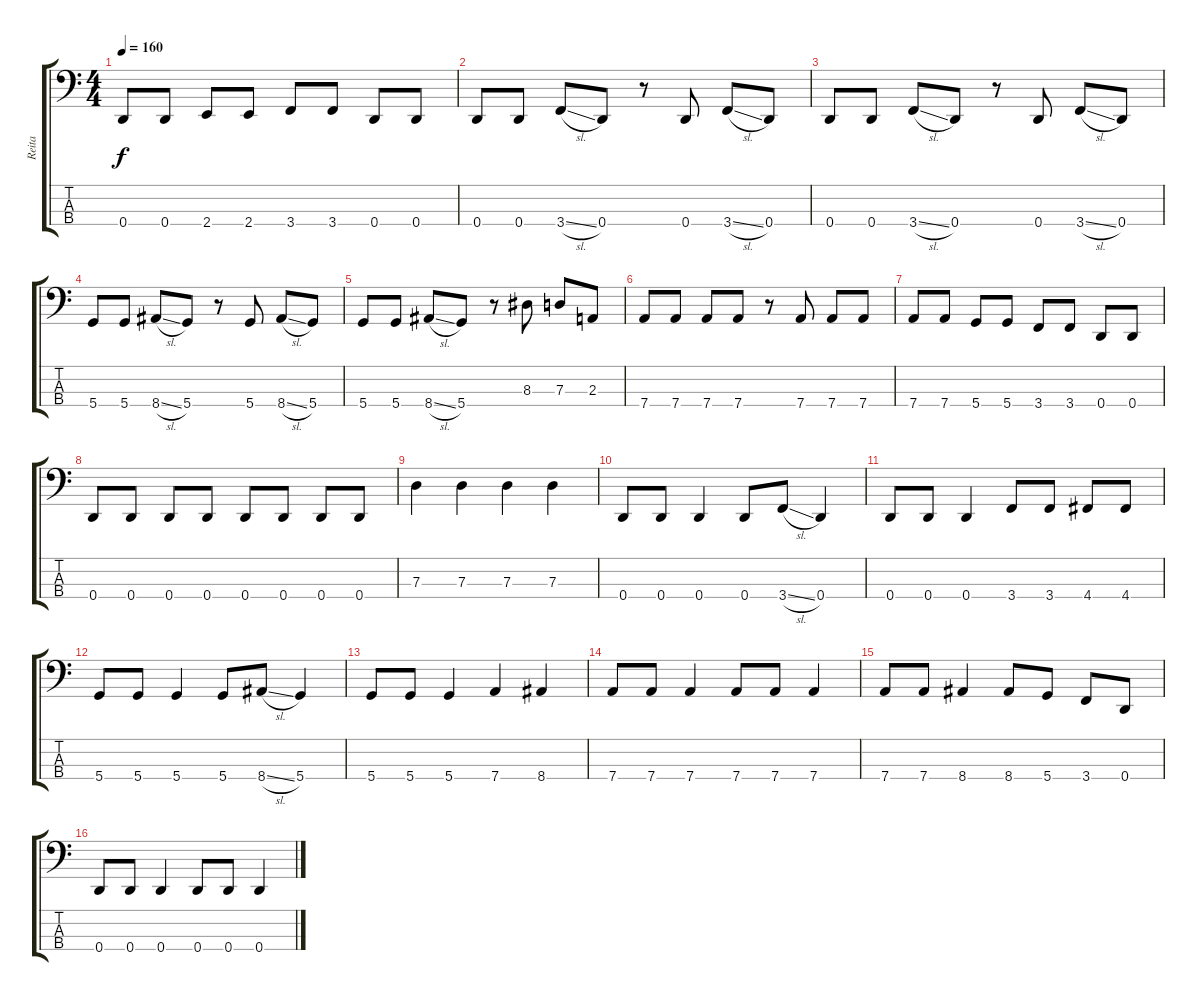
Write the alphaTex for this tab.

\track ("Reita" "Reita") {instrument electricbasspick}
\staff {score tabs}
\tuning (F2 C2 G1 D1) {hide}
\ts (4 4)
\tempo 160
\clef f4
\ks c
0.4.8{dy f} 0.4.8 2.4.8 2.4.8 3.4.8 3.4.8 0.4.8 0.4.8 |
0.4.8 0.4.8 3.4{sl}.8 0.4.8 r.8 0.4.8 3.4{sl}.8 0.4.8 |
0.4.8 0.4.8 3.4{sl}.8 0.4.8 r.8 0.4.8 3.4{sl}.8 0.4.8 |
5.4.8 5.4.8 8.4{sl}.8 5.4.8 r.8 5.4.8 8.4{sl}.8 5.4.8 |
5.4.8 5.4.8 8.4{sl}.8 5.4.8 r.8 8.3.8 7.3.8 2.3.8 |
7.4.8 7.4.8 7.4.8 7.4.8 r.8 7.4.8 7.4.8 7.4.8 |
7.4.8 7.4.8 5.4.8 5.4.8 3.4.8 3.4.8 0.4.8 0.4.8 |
0.4.8 0.4.8 0.4.8 0.4.8 0.4.8 0.4.8 0.4.8 0.4.8 |
7.3.4 7.3.4 7.3.4 7.3.4 |
0.4.8 0.4.8 0.4.4 0.4.8 3.4{sl}.8 0.4.4 |
0.4.8 0.4.8 0.4.4 3.4.8 3.4.8 4.4.8 4.4.8 |
5.4.8 5.4.8 5.4.4 5.4.8 8.4{sl}.8 5.4.4 |
5.4.8 5.4.8 5.4.4 7.4.4 8.4.4 |
7.4.8 7.4.8 7.4.4 7.4.8 7.4.8 7.4.4 |
7.4.8 7.4.8 8.4.4 8.4.8 5.4.8 3.4.8 0.4.8 |
0.4.8 0.4.8 0.4.4 0.4.8 0.4.8 0.4.4
